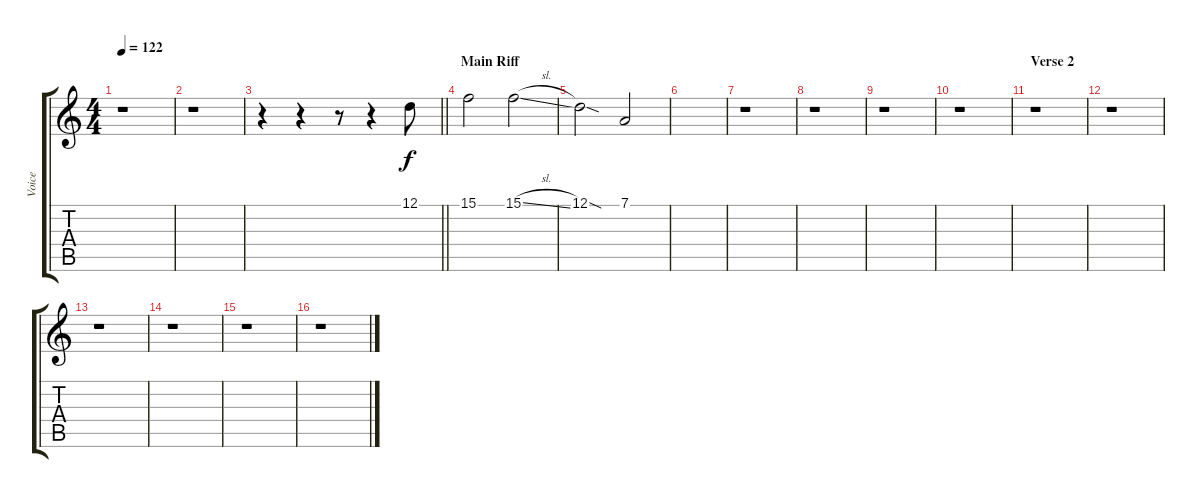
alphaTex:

\track ("Voice" "Voice") {instrument synthvoice}
\staff {score tabs}
\tuning (D4 A3 F3 C3 G2 D2) {hide}
\ts (4 4)
\tempo 122
\clef g2
\ks c
r.1{dy f} |
r.1 |
\barLineRight lightlight
r.4 r.4 r.8 r.4 12.1.8 |
\section ("" "Main Riff")
15.1.2 15.1{sl}.2 |
12.1{sod}.2 7.1.2 |
|
r.1 |
r.1 |
r.1 |
r.1 |
\section ("" "Verse 2")
r.1 |
r.1 |
r.1 |
r.1 |
r.1 |
r.1
